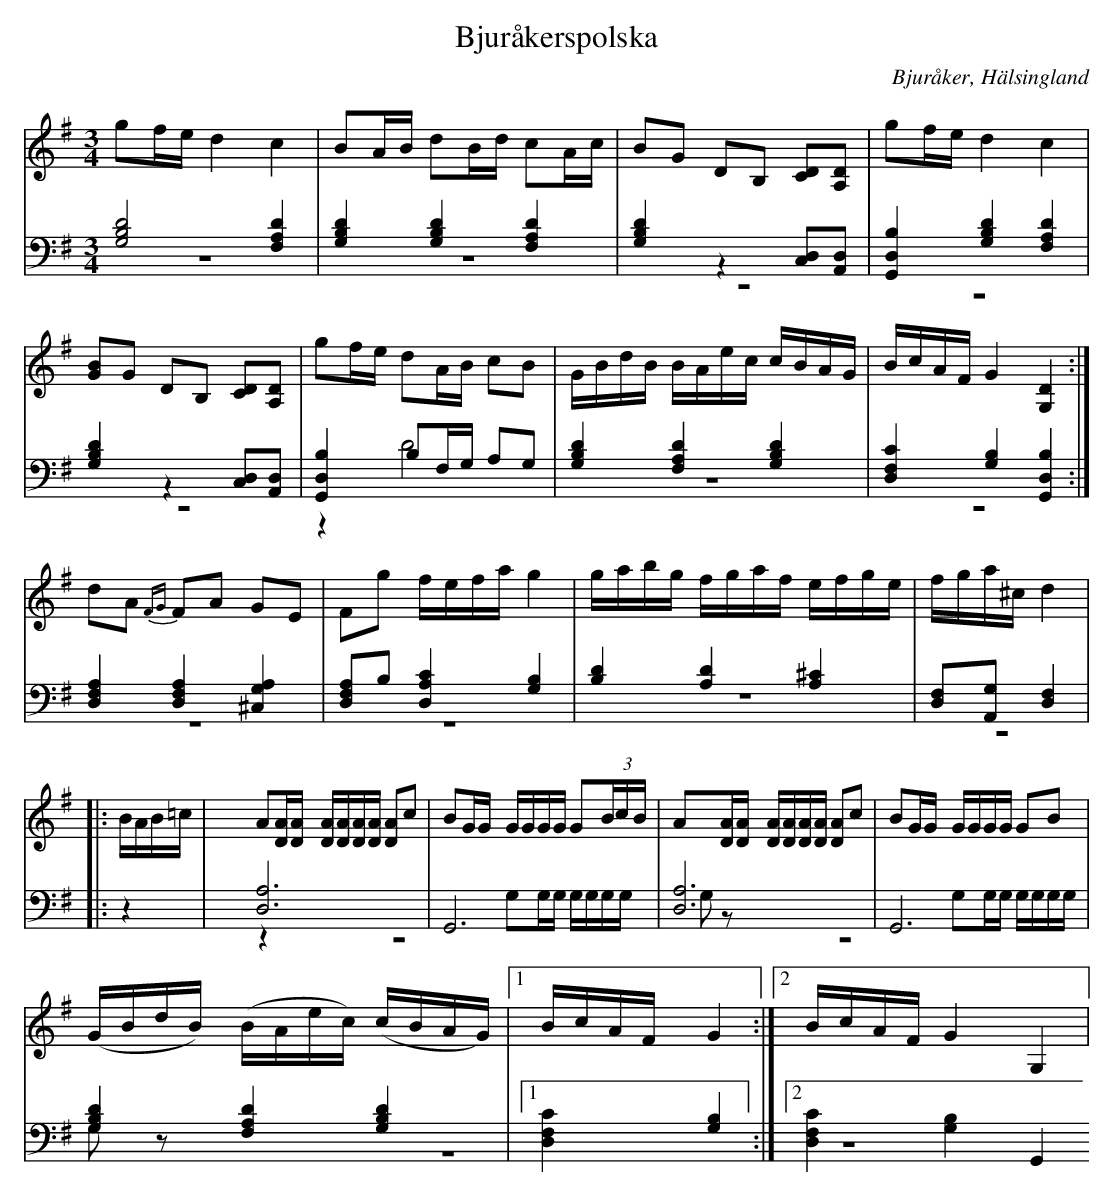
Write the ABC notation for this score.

X:1
T: Bjuråkerspolska
O: Bjuråker, Hälsingland
M: 3/4
L: 1/8
K: G
V:1
V:2
V:3 merge
V:1
gf/e/ d2 c2|BA/B/ dB/d/ cA/c/| BG DB, [CD][A,D]|gf/e/ d2 c2|
[GB]G DB, [CD][A,D] |gf/e/ dA/B/ cB|G/B/d/B/ B/A/e/c/ c/B/A/G/|B/c/A/F/ G2 [G,2D2]:|
dA {FG}FA GE|Fg f/e/f/a/ g2|g/a/b/g/ f/g/a/f/ e/f/g/e/ |f/g/a/^c/ d2 |
|:B/A/B/=c/|A[D/A/][D/A/] [D/A/][D/A/][D/A/][D/A/] [DA]c|BG/G/ G/G/G/G/ G(3B/c/B/|A[D/A/][D/A/] [D/A/][D/A/][D/A/][D/A/] [DA]c|BG/G/ G/G/G/G/ GB|
(G/B/d/B/) (B/A/e/c/) (c/B/A/G/)|1 B/c/A/F/ G2:|2 B/c/A/F/ G2 G,2|
V:2 clef=bass
[G,4B,4D4] [F,2A,2 D2]|[G,2B,2D2] [G,2B,2D2] [F,2A,2 D2]|[G,2B,2D2] z2 [C,D,][A,,D,]|[G,,2D,2B,2] [G,2B,2D2] [F,2A,2 D2]|[G,2B,2D2] z2 [C,D,][A,,D,]|
[G,,2D,2B,2] B,F,/G,/ A,G,|[G,2B,2D2] [F,2A,2 D2] [G,2B,2D2]|[D,2F,2C2] [G,2B,2][G,,2D,2B,2]:|
[D,2F,2A,2] [D,2F,2A,2] [^C,2G,2A,2]|[D,F,A,]B, [D,2A,2C2] [G,2B,2]|[B,2D2] [A,2D2] [A,2^C2]|[D,F,][A,,G,] [D,2F,2]|
|:z2|[D,6A,6]|G,,6|[D,6A,6]|G,,6|
[G,2B,2D2] [F,2A,2 D2] [G,2B,2D2]|1 [D,2F,2C2] [G,2B,2] :|2 [D,2F,2C2] [G,2B,2] G,,2
V:3  clef=bass
z6|z6|z6|z6|
z6|z2 D4|z6|z6:|
z6|z6|z6|z6|
|:z2|z6|G,G,/G,/ G,/G,/G,/G,/ G, z|z6 |G,G,/G,/ G,/G,/G,/G,/ G, z|
z6|1 z6:|
